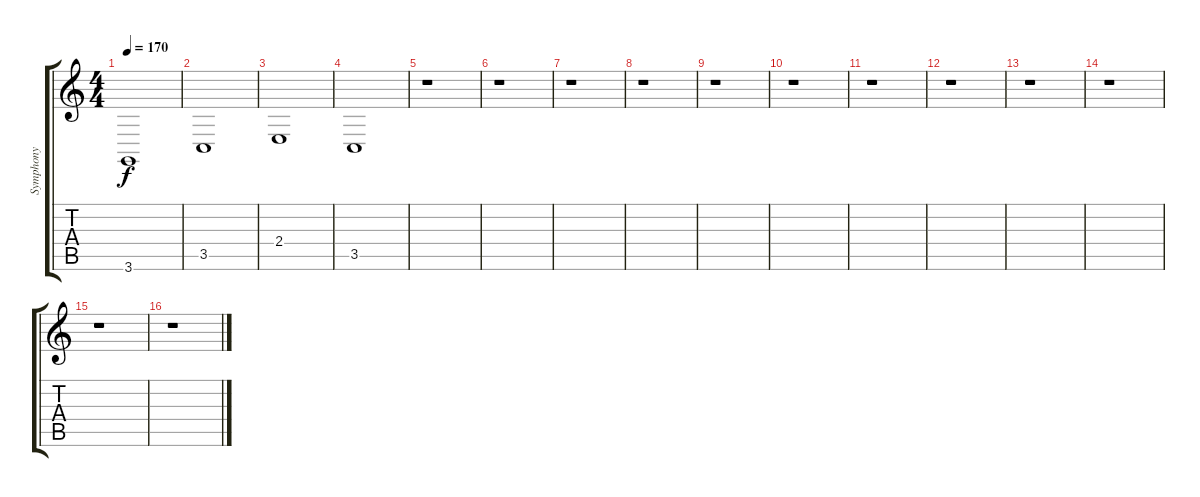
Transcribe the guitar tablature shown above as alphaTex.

\track ("Symphony" "Symphony") {instrument stringensemble1}
\staff {score tabs}
\tuning (E4 B3 G3 D3 A2 E2) {hide}
\ts (4 4)
\tempo 170
\clef g2
\ks c
3.6.1{dy f} |
3.5.1 |
2.4.1 |
3.5.1 |
r.1 |
r.1 |
r.1 |
r.1 |
r.1 |
r.1 |
r.1 |
r.1 |
r.1 |
r.1 |
r.1 |
r.1
